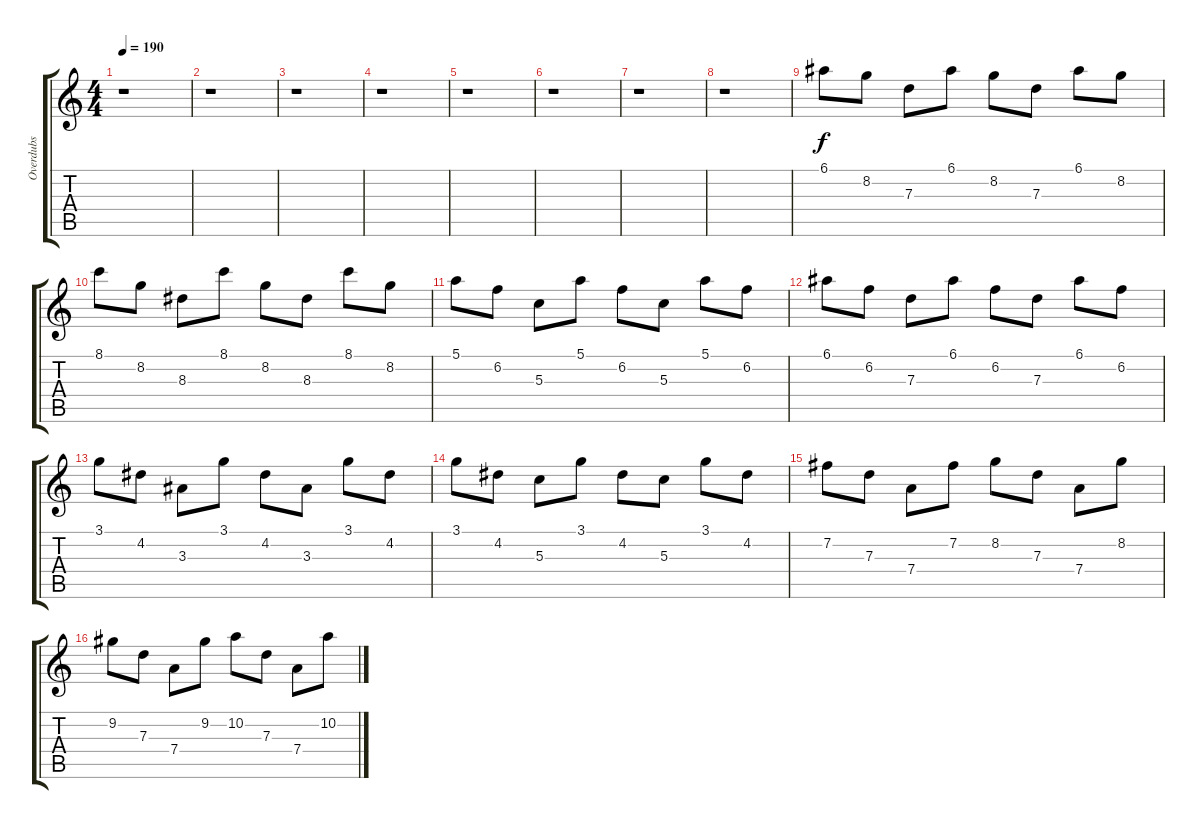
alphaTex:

\track ("Overdubs" "Overdubs") {instrument overdrivenguitar}
\staff {score tabs}
\tuning (E4 B3 G3 D3 A2 E2) {hide}
\ts (4 4)
\tempo 190
\clef g2
\ks c
r.1{dy f} |
r.1 |
r.1 |
r.1 |
r.1 |
r.1 |
r.1 |
r.1 |
6.1.8 8.2.8 7.3.8 6.1.8 8.2.8 7.3.8 6.1.8 8.2.8 |
8.1.8 8.2.8 8.3.8 8.1.8 8.2.8 8.3.8 8.1.8 8.2.8 |
5.1.8 6.2.8 5.3.8 5.1.8 6.2.8 5.3.8 5.1.8 6.2.8 |
6.1.8 6.2.8 7.3.8 6.1.8 6.2.8 7.3.8 6.1.8 6.2.8 |
3.1.8 4.2.8 3.3.8 3.1.8 4.2.8 3.3.8 3.1.8 4.2.8 |
3.1.8 4.2.8 5.3.8 3.1.8 4.2.8 5.3.8 3.1.8 4.2.8 |
7.2.8 7.3.8 7.4.8 7.2.8 8.2.8 7.3.8 7.4.8 8.2.8 |
9.2.8 7.3.8 7.4.8 9.2.8 10.2.8 7.3.8 7.4.8 10.2.8
